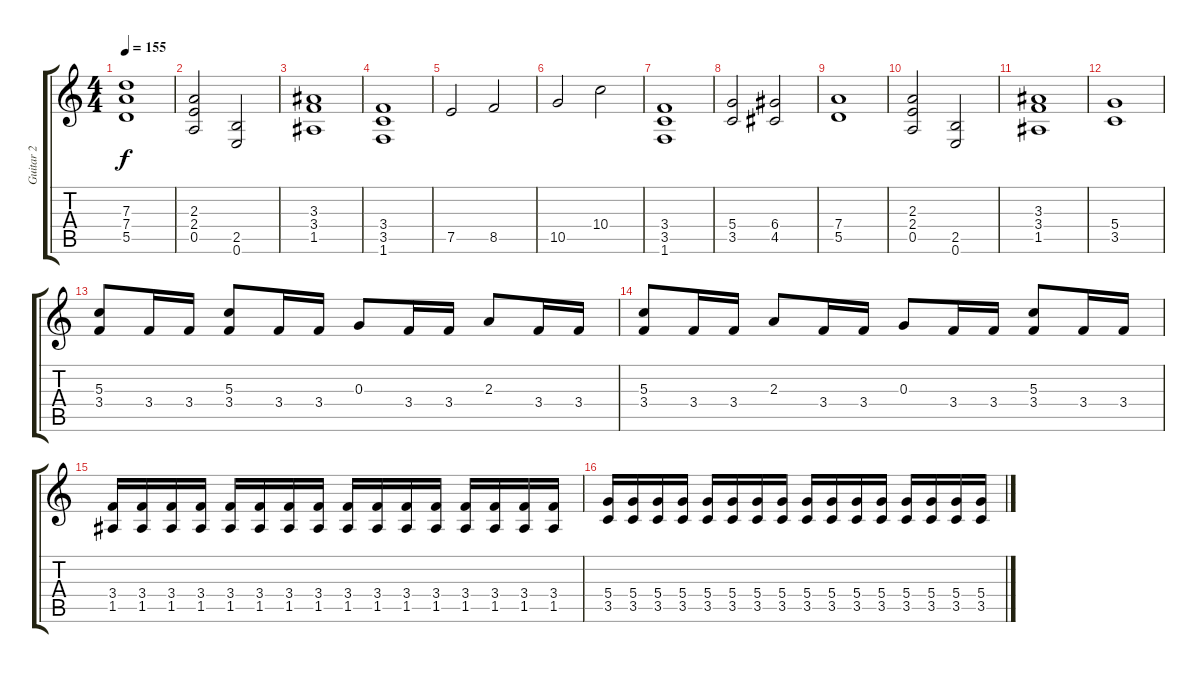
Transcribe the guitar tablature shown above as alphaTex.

\track ("Guitar 2" "Guitar 2") {instrument distortionguitar}
\staff {score tabs}
\tuning (E4 B3 G3 D3 A2 E2) {hide}
\ts (4 4)
\tempo 155
\clef g2
\ks c
(7.3 7.4 5.5).1{dy f} |
(2.3 2.4 0.5).2 (2.5 0.6).2 |
(3.3 3.4 1.5).1 |
(3.4 3.5 1.6).1 |
7.5.2 8.5.2 |
10.5.2 10.4.2 |
(3.4 3.5 1.6).1 |
(5.4 3.5).2 (6.4 4.5).2 |
(7.4 5.5).1 |
(2.3 2.4 0.5).2 (2.5 0.6).2 |
(3.3 3.4 1.5).1 |
(5.4 3.5).1 |
(5.3 3.4).8 3.4.16 3.4.16 (5.3 3.4).8 3.4.16 3.4.16 0.3.8 3.4.16 3.4.16 2.3.8 3.4.16 3.4.16 |
(5.3 3.4).8 3.4.16 3.4.16 2.3.8 3.4.16 3.4.16 0.3.8 3.4.16 3.4.16 (5.3 3.4).8 3.4.16 3.4.16 |
(3.4 1.5).16 (3.4 1.5).16 (3.4 1.5).16 (3.4 1.5).16 (3.4 1.5).16 (3.4 1.5).16 (3.4 1.5).16 (3.4 1.5).16 (3.4 1.5).16 (3.4 1.5).16 (3.4 1.5).16 (3.4 1.5).16 (3.4 1.5).16 (3.4 1.5).16 (3.4 1.5).16 (3.4 1.5).16 |
(5.4 3.5).16 (5.4 3.5).16 (5.4 3.5).16 (5.4 3.5).16 (5.4 3.5).16 (5.4 3.5).16 (5.4 3.5).16 (5.4 3.5).16 (5.4 3.5).16 (5.4 3.5).16 (5.4 3.5).16 (5.4 3.5).16 (5.4 3.5).16 (5.4 3.5).16 (5.4 3.5).16 (5.4 3.5).16
